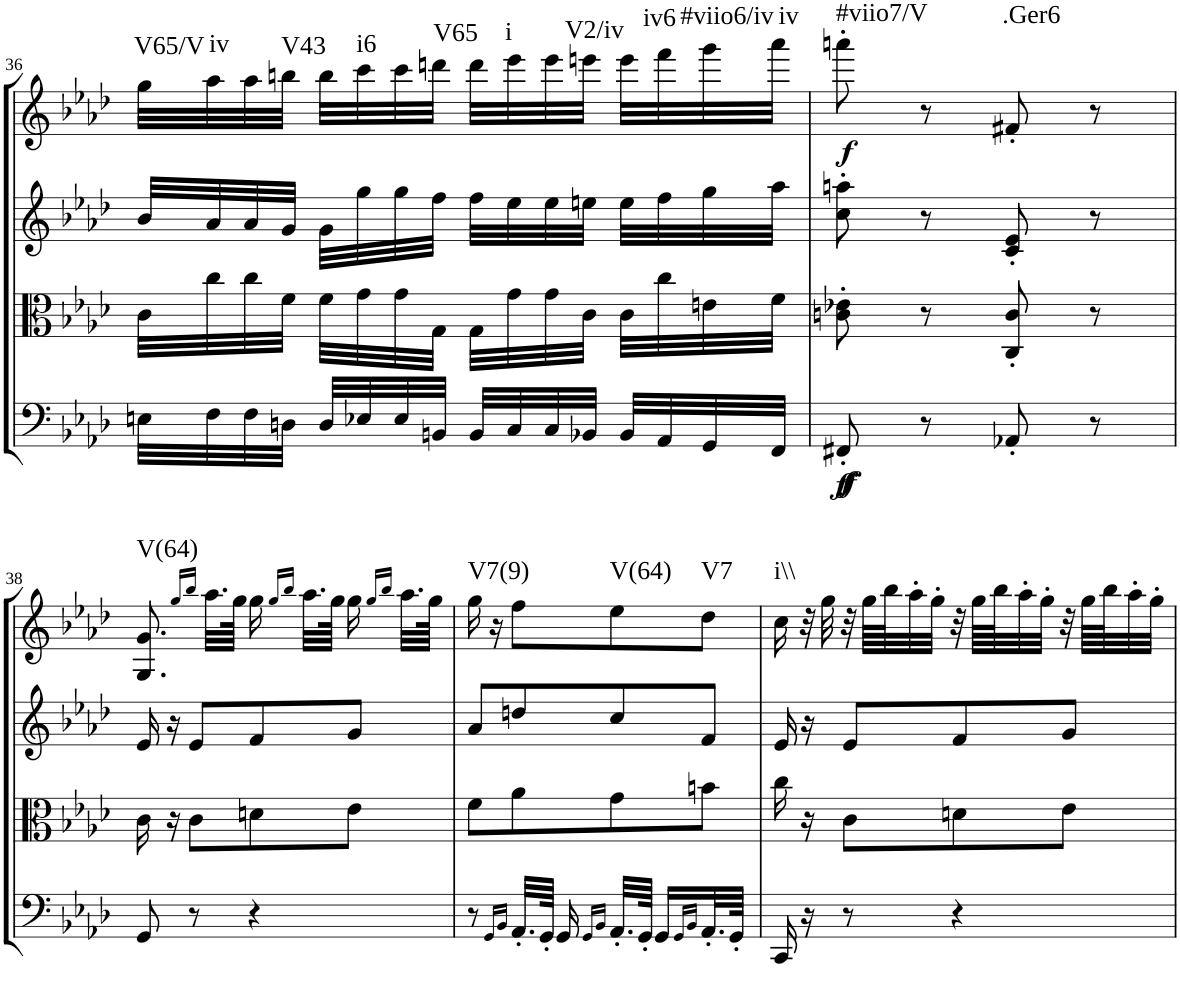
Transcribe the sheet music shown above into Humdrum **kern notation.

**kern	**dynam	**kern	**kern	**kern	**dynam	**harte
*part4	*part4	*part3	*part2	*part1	*part1	*part1
*staff4	*staff4	*staff3	*staff2	*staff1	*staff1	*
*I"Cello	*	*I"Viola	*I"2nd Violin	*I"1st Violin	*	*
*	*	*I'Vla	*I'Vln	*I'Vln	*	*
!!LO:PB:g=z
*clefF4	*	*clefC3	*clefG2	*clefG2	*	*
*k[b-e-a-d-]	*	*k[b-e-a-d-]	*k[b-e-a-d-]	*k[b-e-a-d-]	*	*
*f:	*	*f:	*f:	*f:	*	*
*M2/4	*	*M2/4	*M2/4	*M2/4	*	*
=36	=36	=36	=36	=36	=36	=36
!	!	!	!	!	!	!LO:H:kt=V65/V
32En\LLL	.	32c\LLL	32b-/LLL	32gg\LLL	.	N
!	!	!	!	!	!	!LO:H:kt=iv
32F\	.	32cc\	32a-/	32aa-\	.	N
32F\	.	32cc\	32a-/	32aa-\	.	.
!	!	!	!	!	!	!LO:H:kt=V43
32Dn\JJJ	.	32f\JJJ	32g/JJJ	32bbn\JJJ	.	N
32D/LLL	.	32f\LLL	32g\LLL	32bb\LLL	.	.
!	!	!	!	!	!	!LO:H:kt=i6
32E-X/	.	32g\	32gg\	32ccc\	.	N
32E-/	.	32g\	32gg\	32ccc\	.	.
!	!	!	!	!	!	!LO:H:kt=V65
32BBn/JJJ	.	32G\JJJ	32ff\JJJ	32dddn\JJJ	.	N
32BB/LLL	.	32G\LLL	32ff\LLL	32ddd\LLL	.	.
!	!	!	!	!	!	!LO:H:kt=i
32C/	.	32g\	32ee-\	32eee-\	.	N
32C/	.	32g\	32ee-\	32eee-\	.	.
!	!	!	!	!	!	!LO:H:kt=V2/iv
32BB-X/JJJ	.	32c\JJJ	32een\JJJ	32eeen\JJJ	.	N
32BB-/LLL	.	32c\LLL	32ee\LLL	32eee\LLL	.	.
!	!	!	!	!	!	!LO:H:kt=iv6
32AA-/	.	32cc\	32ff\	32fff\	.	N
!	!	!	!	!	!	!LO:H:kt=#viio6/iv
32GG/	.	32en\	32gg\	32ggg\	.	N
!	!	!	!	!	!	!LO:H:kt=iv
32FF/JJJ	.	32f\JJJ	32aa-\JJJ	32aaa-\JJJ	.	N
=37	=37	=37	=37	=37	=37	=37
!	!LO:DY:b	!	!	!	!	!
!	!LO:DY:n=1:b	!	!	!	!	!
!	!LO:DY:n=2:b	!	!	!	!LO:DY:b	!LO:H:kt=#viio7/V
8FF#X'/	f f f	8cn\' 8e-X\'	8cc\' 8aan\'	8aaan'\	f	N
8r	.	8r	8r	8r	.	.
!	!	!	!	!	!	!LO:H:kt=.Ger6
8AA-X'/	.	8C/' 8c/'	8c/' 8e-/'	8f#X'/	.	N
8r	.	8r	8r	8r	.	.
!!LO:LB:g=z
=38	=38	=38	=38	=38	=38	=38
!	!	!	!	!	!	!LO:H:kt=V(64)
8GG/	.	16c\	16e-/	8.G/ 8.g/	.	N
.	.	16r	16r	.	.	.
8r	.	8c\L	8e-/L	.	.	.
.	.	.	.	16qgg/LL	.	.
.	.	.	.	16qbb-/JJ	.	.
.	.	.	.	32.aa-\LLL	.	.
.	.	.	.	64gg\JJJk	.	.
4r	.	8dn\	8f/	16gg\	.	.
.	.	.	.	16qgg/LL	.	.
.	.	.	.	16qbb-/JJ	.	.
.	.	.	.	32.aa-\LLL	.	.
.	.	.	.	64gg\JJJk	.	.
.	.	8e-\J	8g/J	16gg\	.	.
.	.	.	.	16qgg/LL	.	.
.	.	.	.	16qbb-/JJ	.	.
.	.	.	.	32.aa-\LLL	.	.
.	.	.	.	64gg\JJJk	.	.
=39	=39	=39	=39	=39	=39	=39
!	!	!	!	!	!	!LO:H:kt=V7(9)
8r	.	8f\L	8a-/L	16gg\	.	N
.	.	.	.	16r	.	.
16qGG/LL	.	.	.	.	.	.
16qBB-/JJ	.	.	.	.	.	.
32.AA-'/LLL	.	8a-\	8ddn/	8ff\L	.	.
64GG'/JJJk	.	.	.	.	.	.
16GG/	.	.	.	.	.	.
16qGG/LL	.	.	.	.	.	.
16qBB-/JJ	.	.	.	.	.	.
!	!	!	!	!	!	!LO:H:kt=V(64)
32.AA-'/LLL	.	8g\	8cc/	8ee-\	.	N
64GG'/JJJk	.	.	.	.	.	.
16GG/LL	.	.	.	.	.	.
16qGG/LL	.	.	.	.	.	.
16qBB-/JJ	.	.	.	.	.	.
!	!	!	!	!	!	!LO:H:kt=V7
32.AA-'/L	.	8bn\J	8f/J	8dd-\J	.	N
64GG'/JJJk	.	.	.	.	.	.
16ryy	.	.	.	.	.	.
=40	=40	=40	=40	=40	=40	=40
!	!	!	!	!	!	!LO:H:kt=i\\
16CC/	.	16cc\	16e-/	16cc\	.	N
16r	.	16r	16r	32r	.	.
.	.	.	.	32gg\	.	.
8r	.	8c\L	8e-/L	32r	.	.
.	.	.	.	64gg\LLLL	.	.
.	.	.	.	64bb-\J	.	.
.	.	.	.	32aa-'\	.	.
.	.	.	.	32gg'\JJJ	.	.
4r	.	8dn\	8f/	32r	.	.
.	.	.	.	64gg\LLLL	.	.
.	.	.	.	64bb-\J	.	.
.	.	.	.	32aa-'\	.	.
.	.	.	.	32gg'\JJJ	.	.
.	.	8e-\J	8g/J	32r	.	.
.	.	.	.	64gg\LLLL	.	.
.	.	.	.	64bb-\J	.	.
.	.	.	.	32aa-'\	.	.
.	.	.	.	32gg'\JJJ	.	.
=	=	=	=	=	=	=
*-	*-	*-	*-	*-	*-	*-
